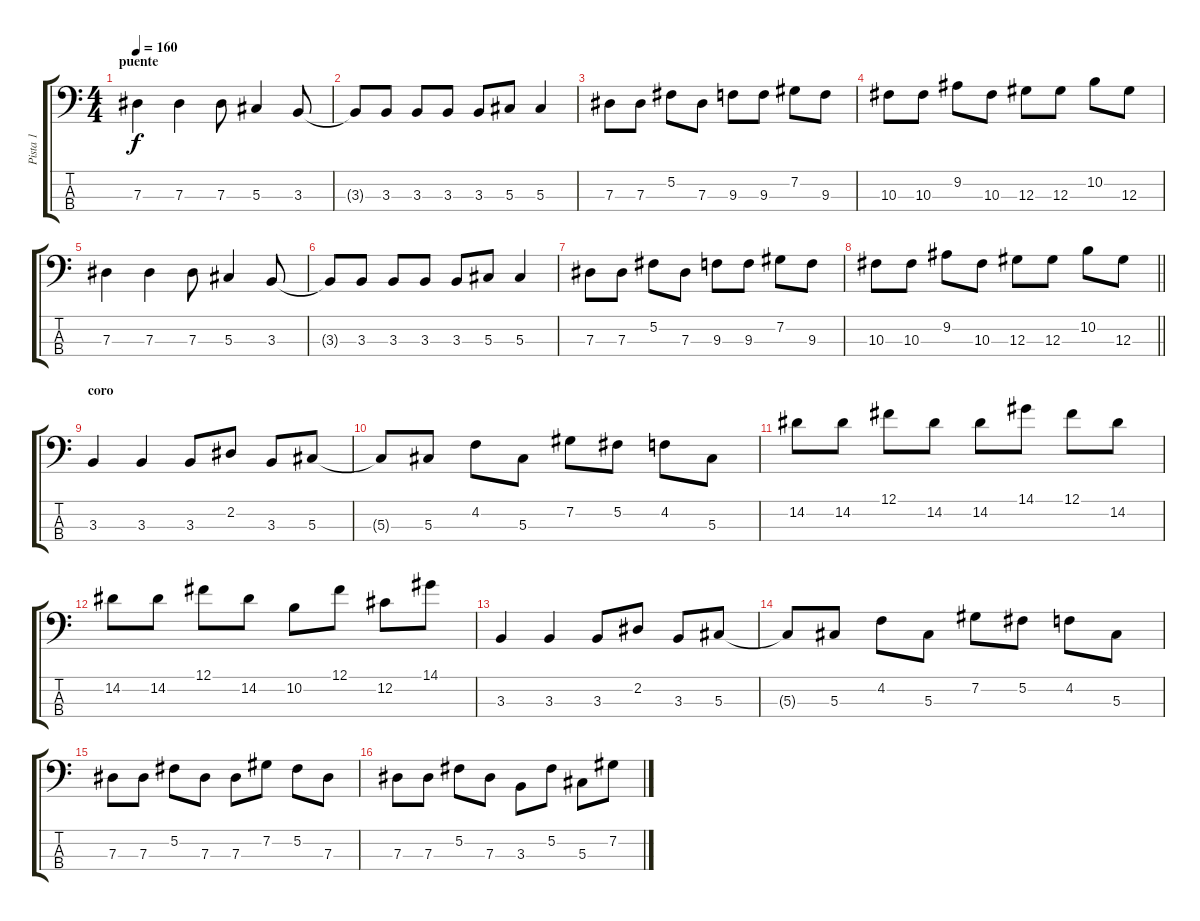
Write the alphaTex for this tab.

\track ("Pista 1" "Pista 1") {instrument electricbassfinger}
\staff {score tabs}
\tuning (Gb2 Db2 Ab1 Eb1) {hide}
\ts (4 4)
\section ("" "puente")
\tempo 160
\clef f4
\ks c
7.3.4{dy f} 7.3.4 7.3.8 5.3.4 3.3.8 |
3.3{t}.8 3.3.8 3.3.8 3.3.8 3.3.8 5.3.8 5.3.4 |
7.3.8 7.3.8 5.2.8 7.3.8 9.3.8 9.3.8 7.2.8 9.3.8 |
10.3.8 10.3.8 9.2.8 10.3.8 12.3.8 12.3.8 10.2.8 12.3.8 |
7.3.4 7.3.4 7.3.8 5.3.4 3.3.8 |
3.3{t}.8 3.3.8 3.3.8 3.3.8 3.3.8 5.3.8 5.3.4 |
7.3.8 7.3.8 5.2.8 7.3.8 9.3.8 9.3.8 7.2.8 9.3.8 |
\barLineRight lightlight
10.3.8 10.3.8 9.2.8 10.3.8 12.3.8 12.3.8 10.2.8 12.3.8 |
\section ("" "coro")
3.3.4 3.3.4 3.3.8 2.2.8 3.3.8 5.3.8 |
5.3{t}.8 5.3.8 4.2.8 5.3.8 7.2.8 5.2.8 4.2.8 5.3.8 |
14.2.8 14.2.8 12.1.8 14.2.8 14.2.8 14.1.8 12.1.8 14.2.8 |
14.2.8 14.2.8 12.1.8 14.2.8 10.2.8 12.1.8 12.2.8 14.1.8 |
3.3.4 3.3.4 3.3.8 2.2.8 3.3.8 5.3.8 |
5.3{t}.8 5.3.8 4.2.8 5.3.8 7.2.8 5.2.8 4.2.8 5.3.8 |
7.3.8 7.3.8 5.2.8 7.3.8 7.3.8 7.2.8 5.2.8 7.3.8 |
7.3.8 7.3.8 5.2.8 7.3.8 3.3.8 5.2.8 5.3.8 7.2.8
